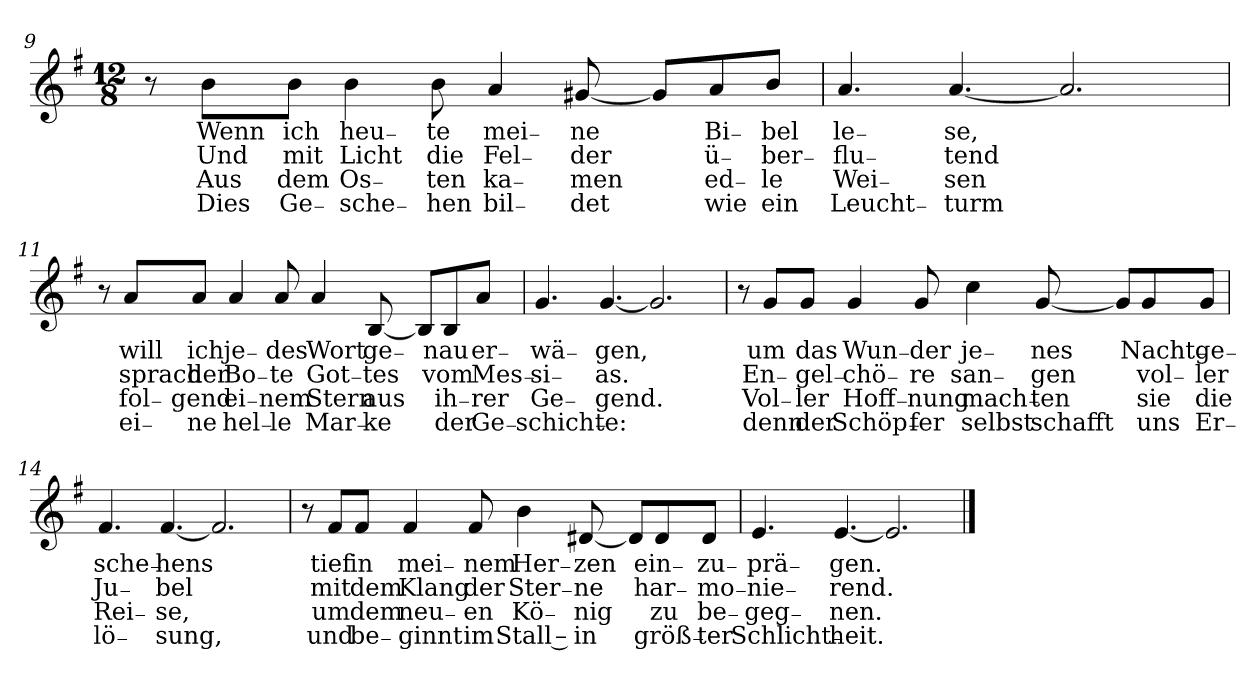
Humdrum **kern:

**kern	**text	**text	**text	**text
*part1	*part1	*part1	*part1	*part1
*staff1	*staff1	*staff1	*staff1	*staff1
!!LO:LB:g=z
*clefG2	*	*	*	*
*k[f#]	*	*	*	*
*e:	*	*	*	*
*M12/8	*	*	*	*
=9	=9	=9	=9	=9
8r	.	.	.	.
!	!LO:LY:b	!LO:LY:b	!LO:LY:b	!LO:LY:b
8b\L	Wenn	Und	Aus	Dies
!	!LO:LY:b	!LO:LY:b	!LO:LY:b	!LO:LY:b
8b\J	ich	mit	dem	Ge₋
!	!LO:LY:b	!LO:LY:b	!LO:LY:b	!LO:LY:b
4b\	heu₋	Licht	Os₋	sche₋
!	!LO:LY:b	!LO:LY:b	!LO:LY:b	!LO:LY:b
8b\	te	die	ten	hen
!	!LO:LY:b	!LO:LY:b	!LO:LY:b	!LO:LY:b
4a/	mei₋	Fel₋	ka₋	bil₋
!	!LO:LY:b	!LO:LY:b	!LO:LY:b	!LO:LY:b
[8g#X/	ne	der	men	det
8g#/L]	.	.	.	.
!	!LO:LY:b	!LO:LY:b	!LO:LY:b	!LO:LY:b
8a/	Bi₋	ü₋	ed₋	wie
!	!LO:LY:b	!LO:LY:b	!LO:LY:b	!LO:LY:b
8b/J	bel	ber₋	le	ein
=10	=10	=10	=10	=10
!	!LO:LY:b	!LO:LY:b	!LO:LY:b	!LO:LY:b
4.a/	le₋	flu₋	Wei₋	Leucht₋
!	!LO:LY:b	!LO:LY:b	!LO:LY:b	!LO:LY:b
[4.a/	se,	tend	sen	turm
2.a/]	.	.	.	.
!!LO:LB:g=z
=11	=11	=11	=11	=11
8r	.	.	.	.
!	!LO:LY:b	!LO:LY:b	!LO:LY:b	!LO:LY:b
8a/L	will	sprach	fol₋	ei₋
!	!LO:LY:b	!LO:LY:b	!LO:LY:b	!LO:LY:b
8a/J	ich	der	gend	ne
!	!LO:LY:b	!LO:LY:b	!LO:LY:b	!LO:LY:b
4a/	je₋	Bo₋	ei₋	hel₋
!	!LO:LY:b	!LO:LY:b	!LO:LY:b	!LO:LY:b
8a/	des	te	nem	le
!	!LO:LY:b	!LO:LY:b	!LO:LY:b	!LO:LY:b
4a/	Wort	Got₋	Stern	Mar₋
!	!LO:LY:b	!LO:LY:b	!LO:LY:b	!LO:LY:b
[8B/	ge₋	tes	aus	ke
8B/L]	.	.	.	.
!	!LO:LY:b	!LO:LY:b	!LO:LY:b	!LO:LY:b
8B/	nau	vom	ih₋	der
!	!LO:LY:b	!LO:LY:b	!LO:LY:b	!LO:LY:b
8a/J	er₋	Mes₋	rer	Ge₋
=12	=12	=12	=12	=12
!	!LO:LY:b	!LO:LY:b	!LO:LY:b	!LO:LY:b
4.g/	wä₋	si₋	Ge₋	schich₋
!	!LO:LY:b	!LO:LY:b	!LO:LY:b	!LO:LY:b
[4.g/	gen,	as.	gend.	te:
2.g/]	.	.	.	.
!!LO:PB:g=z
=13	=13	=13	=13	=13
8r	.	.	.	.
!	!LO:LY:b	!LO:LY:b	!LO:LY:b	!LO:LY:b
8g/L	um	En₋	Vol₋	denn
!	!LO:LY:b	!LO:LY:b	!LO:LY:b	!LO:LY:b
8g/J	das	gel₋	ler	der
!	!LO:LY:b	!LO:LY:b	!LO:LY:b	!LO:LY:b
4g/	Wun₋	chö₋	Hoff₋	Schöp₋
!	!LO:LY:b	!LO:LY:b	!LO:LY:b	!LO:LY:b
8g/	der	re	nung	fer
!	!LO:LY:b	!LO:LY:b	!LO:LY:b	!LO:LY:b
4cc\	je₋	san₋	mach₋	selbst
!	!LO:LY:b	!LO:LY:b	!LO:LY:b	!LO:LY:b
[8g/	nes	gen	ten	schafft
8g/L]	.	.	.	.
!	!LO:LY:b	!LO:LY:b	!LO:LY:b	!LO:LY:b
8g/	Nacht₋	vol₋	sie	uns
!	!LO:LY:b	!LO:LY:b	!LO:LY:b	!LO:LY:b
8g/J	ge₋	ler	die	Er₋
=14	=14	=14	=14	=14
!	!LO:LY:b	!LO:LY:b	!LO:LY:b	!LO:LY:b
4.f#/	sche₋	Ju₋	Rei₋	lö₋
!	!LO:LY:b	!LO:LY:b	!LO:LY:b	!LO:LY:b
[4.f#/	hens	bel	se,	sung,
2.f#/]	.	.	.	.
!!LO:LB:g=z
=15	=15	=15	=15	=15
8r	.	.	.	.
!	!LO:LY:b	!LO:LY:b	!LO:LY:b	!LO:LY:b
8f#/L	tief	mit	um	und
!	!LO:LY:b	!LO:LY:b	!LO:LY:b	!LO:LY:b
8f#/J	in	dem	dem	be₋
!	!LO:LY:b	!LO:LY:b	!LO:LY:b	!LO:LY:b
4f#/	mei₋	Klang	neu₋	ginnt
!	!LO:LY:b	!LO:LY:b	!LO:LY:b	!LO:LY:b
8f#/	nem	der	en	im
!	!LO:LY:b	!LO:LY:b	!LO:LY:b	!LO:LY:b
4b\	Her₋	Ster₋	Kö₋	Stall –
!	!LO:LY:b	!LO:LY:b	!LO:LY:b	!LO:LY:b
[8d#X/	zen	ne	nig	in
8d#/L]	.	.	.	.
!	!LO:LY:b	!LO:LY:b	!LO:LY:b	!LO:LY:b
8d#/	ein₋	har₋	zu	größ₋
!	!LO:LY:b	!LO:LY:b	!LO:LY:b	!LO:LY:b
8d#/J	zu₋	mo₋	be₋	ter
=16	=16	=16	=16	=16
!	!LO:LY:b	!LO:LY:b	!LO:LY:b	!LO:LY:b
4.e/	prä₋	nie₋	geg₋	Schlicht₋
!	!LO:LY:b	!LO:LY:b	!LO:LY:b	!LO:LY:b
[4.e/	gen.	rend.	nen.	heit.
2.e/]	.	.	.	.
==	==	==	==	==
*-	*-	*-	*-	*-
